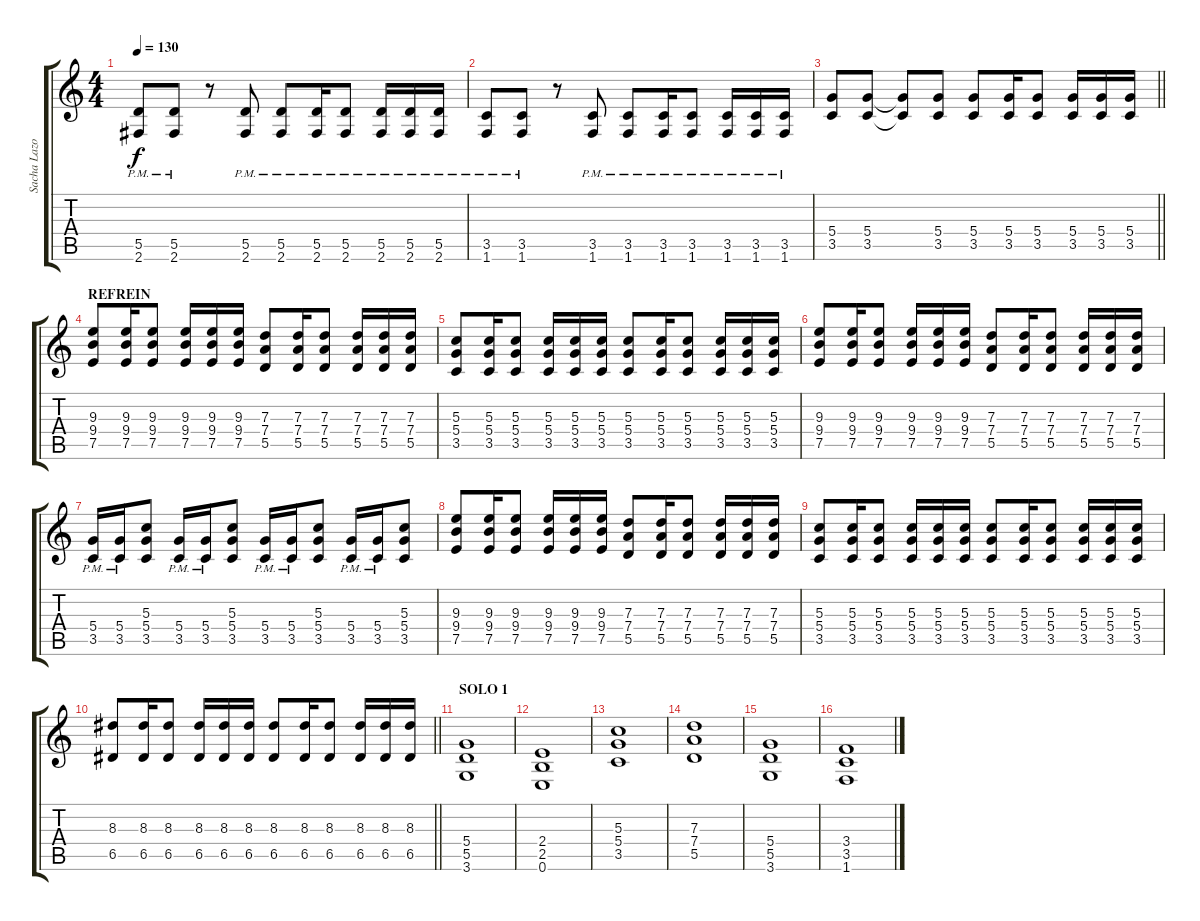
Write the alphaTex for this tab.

\track ("Sacha Lazor" "Sacha Lazo") {instrument distortionguitar}
\staff {score tabs}
\tuning (E4 B3 G3 D3 A2 E2) {hide}
\ts (4 4)
\tempo 130
\clef g2
\ks c
(5.5{pm} 2.6{pm}).8{dy f} (5.5{pm} 2.6{pm}).8 r.8 (5.5{pm} 2.6{pm}).8 (5.5{pm} 2.6{pm}).8 (5.5{pm} 2.6{pm}).16 (5.5{pm} 2.6{pm}).8 (5.5{pm} 2.6{pm}).16 (5.5{pm} 2.6{pm}).16 (5.5{pm} 2.6{pm}).16 |
(3.5{pm} 1.6{pm}).8 (3.5{pm} 1.6{pm}).8 r.8 (3.5{pm} 1.6{pm}).8 (3.5{pm} 1.6{pm}).8 (3.5{pm} 1.6{pm}).16 (3.5{pm} 1.6{pm}).8 (3.5{pm} 1.6{pm}).16 (3.5{pm} 1.6{pm}).16 (3.5{pm} 1.6{pm}).16 |
\barLineRight lightlight
(5.4 3.5).8 (5.4 3.5).8 (5.4{t} 3.5{t}).8 (5.4 3.5).8 (5.4 3.5).8 (5.4 3.5).16 (5.4 3.5).8 (5.4 3.5).16 (5.4 3.5).16 (5.4 3.5).16 |
\section ("" "REFREIN")
(9.3 9.4 7.5).8 (9.3 9.4 7.5).16 (9.3 9.4 7.5).8 (9.3 9.4 7.5).16 (9.3 9.4 7.5).16 (9.3 9.4 7.5).16 (7.3 7.4 5.5).8 (7.3 7.4 5.5).16 (7.3 7.4 5.5).8 (7.3 7.4 5.5).16 (7.3 7.4 5.5).16 (7.3 7.4 5.5).16 |
(5.3 5.4 3.5).8 (5.3 5.4 3.5).16 (5.3 5.4 3.5).8 (5.3 5.4 3.5).16 (5.3 5.4 3.5).16 (5.3 5.4 3.5).16 (5.3 5.4 3.5).8 (5.3 5.4 3.5).16 (5.3 5.4 3.5).8 (5.3 5.4 3.5).16 (5.3 5.4 3.5).16 (5.3 5.4 3.5).16 |
(9.3 9.4 7.5).8 (9.3 9.4 7.5).16 (9.3 9.4 7.5).8 (9.3 9.4 7.5).16 (9.3 9.4 7.5).16 (9.3 9.4 7.5).16 (7.3 7.4 5.5).8 (7.3 7.4 5.5).16 (7.3 7.4 5.5).8 (7.3 7.4 5.5).16 (7.3 7.4 5.5).16 (7.3 7.4 5.5).16 |
(5.4{pm} 3.5{pm}).16 (5.4{pm} 3.5{pm}).16 (5.3 5.4 3.5).8 (5.4{pm} 3.5{pm}).16 (5.4{pm} 3.5{pm}).16 (5.3 5.4 3.5).8 (5.4{pm} 3.5{pm}).16 (5.4{pm} 3.5{pm}).16 (5.3 5.4 3.5).8 (5.4{pm} 3.5{pm}).16 (5.4{pm} 3.5{pm}).16 (5.3 5.4 3.5).8 |
(9.3 9.4 7.5).8 (9.3 9.4 7.5).16 (9.3 9.4 7.5).8 (9.3 9.4 7.5).16 (9.3 9.4 7.5).16 (9.3 9.4 7.5).16 (7.3 7.4 5.5).8 (7.3 7.4 5.5).16 (7.3 7.4 5.5).8 (7.3 7.4 5.5).16 (7.3 7.4 5.5).16 (7.3 7.4 5.5).16 |
(5.3 5.4 3.5).8 (5.3 5.4 3.5).16 (5.3 5.4 3.5).8 (5.3 5.4 3.5).16 (5.3 5.4 3.5).16 (5.3 5.4 3.5).16 (5.3 5.4 3.5).8 (5.3 5.4 3.5).16 (5.3 5.4 3.5).8 (5.3 5.4 3.5).16 (5.3 5.4 3.5).16 (5.3 5.4 3.5).16 |
\barLineRight lightlight
(8.3 6.5).8 (8.3 6.5).16 (8.3 6.5).8 (8.3 6.5).16 (8.3 6.5).16 (8.3 6.5).16 (8.3 6.5).8 (8.3 6.5).16 (8.3 6.5).8 (8.3 6.5).16 (8.3 6.5).16 (8.3 6.5).16 |
\section ("" "SOLO 1")
(5.4 5.5 3.6).1 |
(2.4 2.5 0.6).1 |
(5.3 5.4 3.5).1 |
(7.3 7.4 5.5).1 |
(5.4 5.5 3.6).1 |
(3.4 3.5 1.6).1
